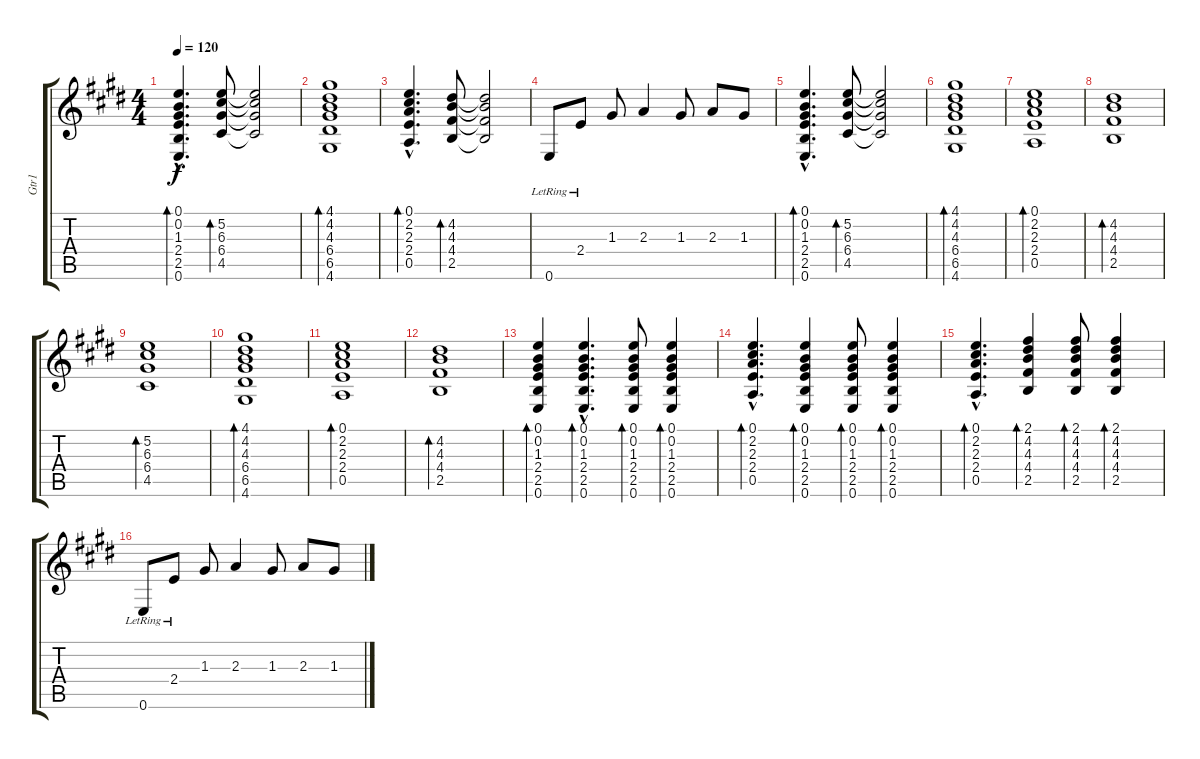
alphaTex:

\track ("Gtr1" "Gtr1") {instrument acousticguitarsteel}
\staff {score tabs}
\tuning (E4 B3 G3 D3 A2 E2) {hide}
\ts (4 4)
\tempo 120
\clef g2
\ks e
(0.1{hac} 0.2{hac} 1.3{hac} 2.4{hac} 2.5{hac} 0.6{hac}).4{d bd 60 dy f} (5.2 6.3 6.4 4.5).8{bd 60} (5.2{t} 6.3{t} 6.4{t} 4.5{t}).2 |
(4.1 4.2 4.3 6.4 6.5 4.6).1{bd 60} |
(0.1{hac} 2.2{hac} 2.3{hac} 2.4{hac} 0.5{hac}).4{d bd 60} (4.2 4.3 4.4 2.5).8{bd 60} (4.2{t} 4.3{t} 4.4{t} 2.5{t}).2 |
0.6{lr}.8 2.4{lr}.8 1.3.8 2.3.4 1.3.8 2.3.8 1.3.8 |
(0.1{hac} 0.2{hac} 1.3{hac} 2.4{hac} 2.5{hac} 0.6{hac}).4{d bd 60} (5.2 6.3 6.4 4.5).8{bd 60} (5.2{t} 6.3{t} 6.4{t} 4.5{t}).2 |
(4.1 4.2 4.3 6.4 6.5 4.6).1{bd 60} |
(0.1 2.2 2.3 2.4 0.5).1{bd 60} |
(4.2 4.3 4.4 2.5).1{bd 60} |
(5.2 6.3 6.4 4.5).1{bd 60} |
(4.1 4.2 4.3 6.4 6.5 4.6).1{bd 60} |
(0.1 2.2 2.3 2.4 0.5).1{bd 60} |
(4.2 4.3 4.4 2.5).1{bd 60} |
(0.1 0.2 1.3 2.4 2.5 0.6).4{bd 60} (0.1{hac} 0.2{hac} 1.3{hac} 2.4{hac} 2.5{hac} 0.6{hac}).4{d bd 60} (0.1 0.2 1.3 2.4 2.5 0.6).8{bd 60} (0.1 0.2 1.3 2.4 2.5 0.6).4{bd 60} |
(0.1{hac} 2.2{hac} 2.3{hac} 2.4{hac} 0.5{hac}).4{d bd 60} (0.1 0.2 1.3 2.4 2.5 0.6).4{bd 60} (0.1 0.2 1.3 2.4 2.5 0.6).8{bd 60} (0.1 0.2 1.3 2.4 2.5 0.6).4{bd 60} |
(0.1{hac} 2.2{hac} 2.3{hac} 2.4{hac} 0.5{hac}).4{d bd 60} (2.1 4.2 4.3 4.4 2.5).4{bd 60} (2.1 4.2 4.3 4.4 2.5).8{bd 60} (2.1 4.2 4.3 4.4 2.5).4{bd 60} |
0.6{lr}.8 2.4{lr}.8 1.3.8 2.3.4 1.3.8 2.3.8 1.3.8
